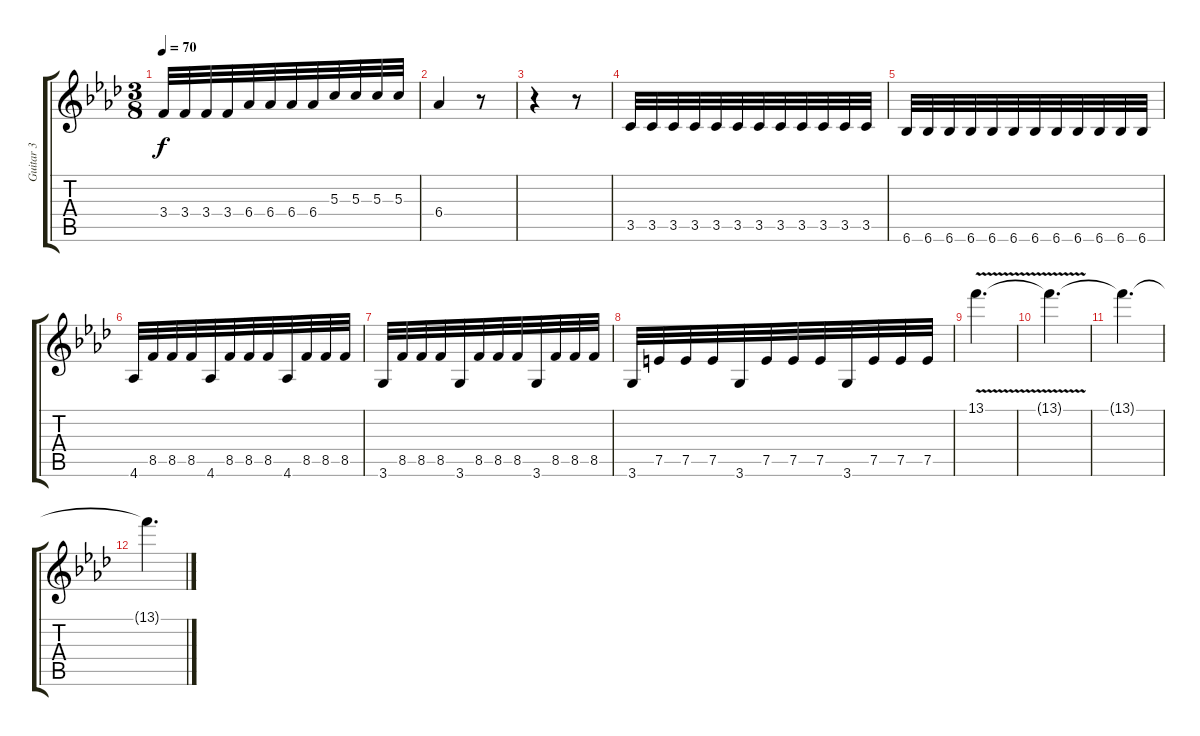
\track ("Guitar 3" "Guitar 3") {instrument distortionguitar}
\staff {score tabs}
\tuning (E4 B3 G3 D3 A2 E2) {hide}
\ts (3 8)
\tempo 70
\clef g2
\ks ab
3.4.32{dy f} 3.4.32 3.4.32 3.4.32 6.4.32 6.4.32 6.4.32 6.4.32 5.3.32 5.3.32 5.3.32 5.3.32 |
6.4.4 r.8 |
r.4 r.8 |
3.5.32 3.5.32 3.5.32 3.5.32 3.5.32 3.5.32 3.5.32 3.5.32 3.5.32 3.5.32 3.5.32 3.5.32 |
6.6.32 6.6.32 6.6.32 6.6.32 6.6.32 6.6.32 6.6.32 6.6.32 6.6.32 6.6.32 6.6.32 6.6.32 |
4.6.32 8.5.32 8.5.32 8.5.32 4.6.32 8.5.32 8.5.32 8.5.32 4.6.32 8.5.32 8.5.32 8.5.32 |
3.6.32 8.5.32 8.5.32 8.5.32 3.6.32 8.5.32 8.5.32 8.5.32 3.6.32 8.5.32 8.5.32 8.5.32 |
3.6.32 7.5.32 7.5.32 7.5.32 3.6.32 7.5.32 7.5.32 7.5.32 3.6.32 7.5.32 7.5.32 7.5.32 |
13.1{v}.4{d} |
13.1{t}.4{d} |
13.1{t}.4{d} |
13.1{t}.4{d}
